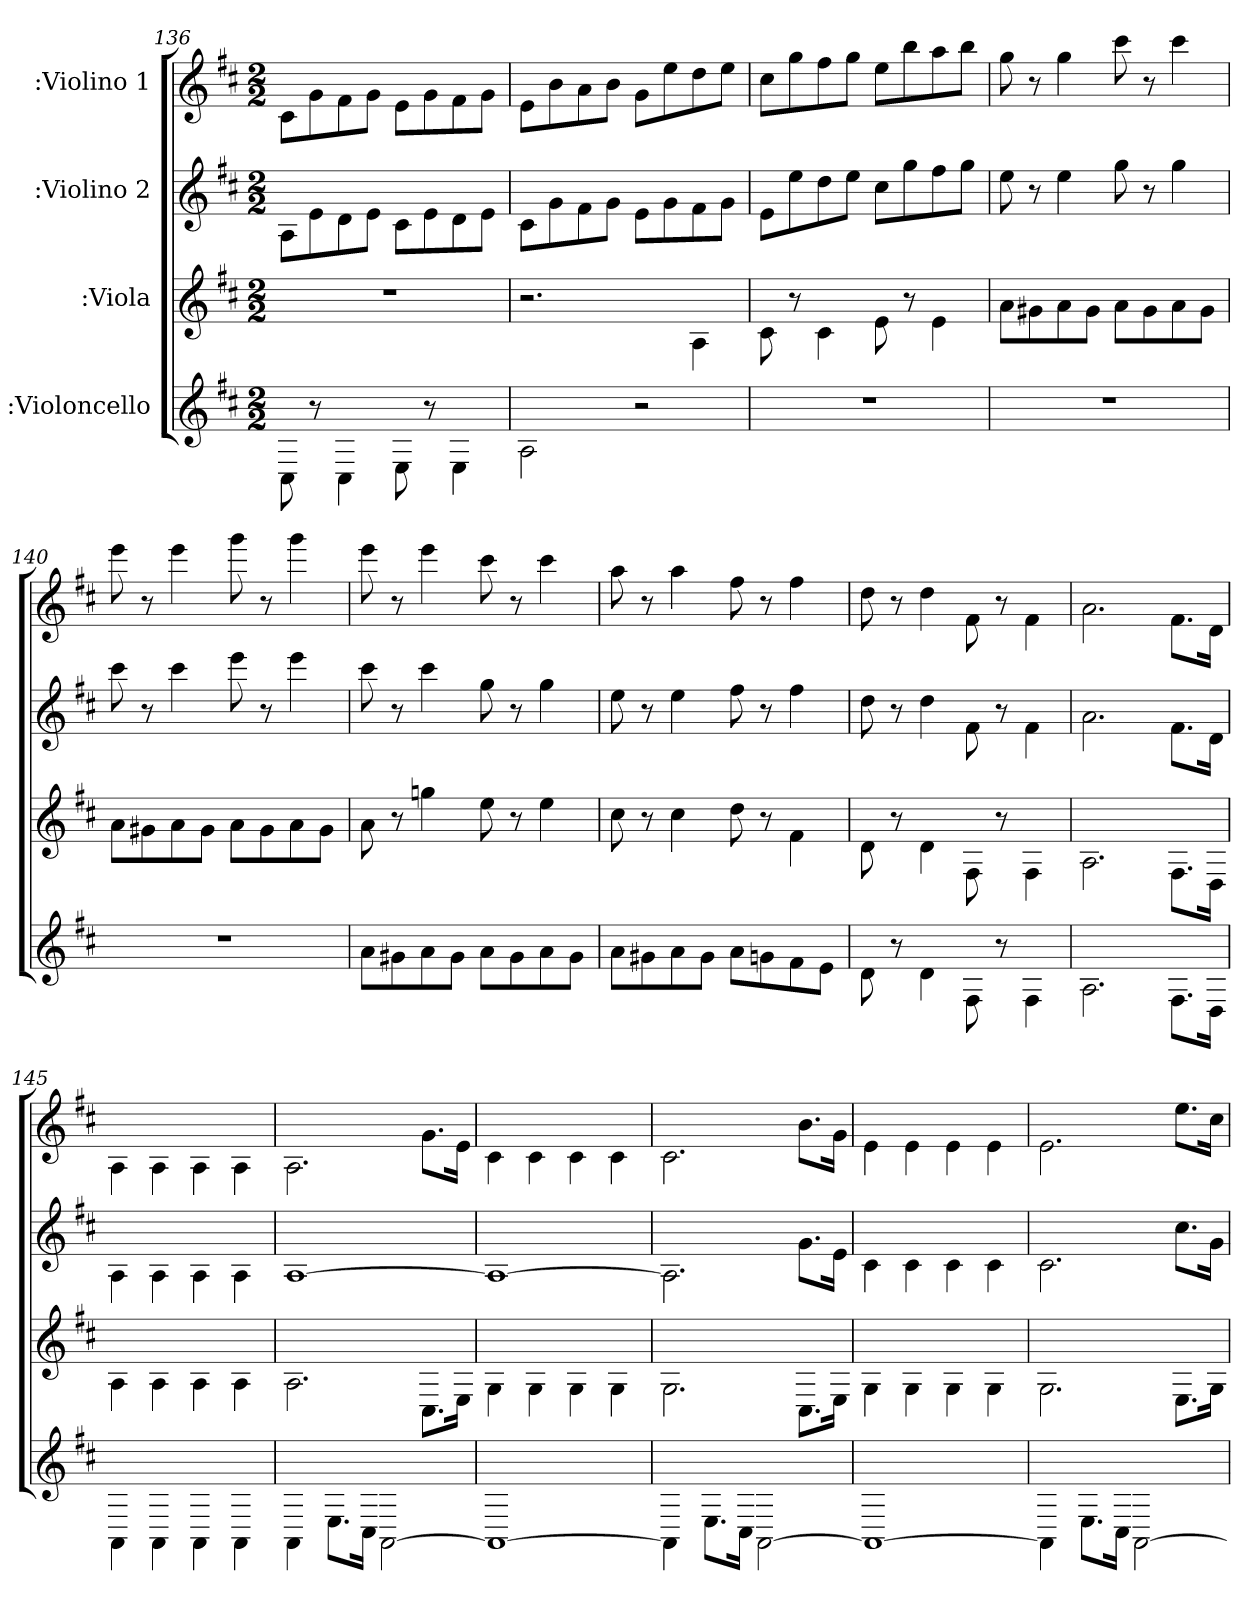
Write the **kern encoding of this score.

**kern	**kern	**kern	**kern
*part4	*part3	*part2	*part1
*staff4	*staff3	*staff2	*staff1
*I":Violoncello	*I":Viola	*I":Violino 2	*I":Violino 1
*k[f#c#]	*k[f#c#]	*k[f#c#]	*k[f#c#]
*D:	*D:	*D:	*D:
*M2/2	*M2/2	*M2/2	*M2/2
=136	=136	=136	=136
8C#\	1r	8A\L	8c#\L
8r	.	8e\	8g\
4C#\	.	8d\	8f#\
.	.	8e\J	8g\J
8E\	.	8c#\L	8e\L
8r	.	8e\	8g\
4E\	.	8d\	8f#\
.	.	8e\J	8g\J
=137	=137	=137	=137
2A\	2.r	8c#\L	8e\L
.	.	8g\	8b\
.	.	8f#\	8a\
.	.	8g\J	8b\J
2r	.	8e\L	8g\L
.	.	8g\	8ee\
.	4A\	8f#\	8dd\
.	.	8g\J	8ee\J
=138	=138	=138	=138
1r	8c#\	8e\L	8cc#\L
.	8r	8ee\	8gg\
.	4c#\	8dd\	8ff#\
.	.	8ee\J	8gg\J
.	8e\	8cc#\L	8ee\L
.	8r	8gg\	8bb\
.	4e\	8ff#\	8aa\
.	.	8gg\J	8bb\J
=139	=139	=139	=139
1r	8a\L	8ee\	8gg\
.	8g#X\	8r	8r
.	8a\	4ee\	4gg\
.	8g#\J	.	.
.	8a\L	8gg\	8ccc#\
.	8g#\	8r	8r
.	8a\	4gg\	4ccc#\
.	8g#\J	.	.
=140	=140	=140	=140
1r	8a\L	8ccc#\	8eee\
.	8g#X\	8r	8r
.	8a\	4ccc#\	4eee\
.	8g#\J	.	.
.	8a\L	8eee\	8ggg\
.	8g#\	8r	8r
.	8a\	4eee\	4ggg\
.	8g#\J	.	.
=141	=141	=141	=141
8a\L	8a\	8ccc#\	8eee\
8g#X\	8r	8r	8r
8a\	4ggn\	4ccc#\	4eee\
8g#\J	.	.	.
8a\L	8ee\	8gg\	8ccc#\
8g#\	8r	8r	8r
8a\	4ee\	4gg\	4ccc#\
8g#\J	.	.	.
=142	=142	=142	=142
8a\L	8cc#\	8ee\	8aa\
8g#X\	8r	8r	8r
8a\	4cc#\	4ee\	4aa\
8g#\J	.	.	.
8a\L	8dd\	8ff#\	8ff#\
8gn\	8r	8r	8r
8f#\	4f#\	4ff#\	4ff#\
8e\J	.	.	.
=143	=143	=143	=143
8d\	8d\	8dd\	8dd\
8r	8r	8r	8r
4d\	4d\	4dd\	4dd\
8F#\	8F#\	8f#\	8f#\
8r	8r	8r	8r
4F#\	4F#\	4f#\	4f#\
=144	=144	=144	=144
2.A\	2.A\	2.a\	2.a\
8.F#\L	8.F#\L	8.f#\L	8.f#\L
16D\Jk	16D\Jk	16d\Jk	16d\Jk
=145	=145	=145	=145
4AA\	4A\	4A\	4A\
4AA\	4A\	4A\	4A\
4AA\	4A\	4A\	4A\
4AA\	4A\	4A\	4A\
=146	=146	=146	=146
4AA\	2.A\	[1A\	2.A\
8.E\L	.	.	.
16C#\Jk	.	.	.
[2AA\	.	.	.
.	8.C#\L	.	8.g\L
.	16E\Jk	.	16e\Jk
=147	=147	=147	=147
1AA\_	4G\	1A\_	4c#\
.	4G\	.	4c#\
.	4G\	.	4c#\
.	4G\	.	4c#\
=148	=148	=148	=148
4AA\]	2.G\	2.A\]	2.c#\
8.E\L	.	.	.
16C#\Jk	.	.	.
[2AA\	.	.	.
.	8.C#\L	8.g\L	8.b\L
.	16E\Jk	16e\Jk	16g\Jk
=149	=149	=149	=149
1AA\_	4G\	4c#\	4e\
.	4G\	4c#\	4e\
.	4G\	4c#\	4e\
.	4G\	4c#\	4e\
=150	=150	=150	=150
4AA\]	2.G\	2.c#\	2.e\
8.E\L	.	.	.
16C#\Jk	.	.	.
[2AA\	.	.	.
.	8.E\L	8.cc#\L	8.ee\L
.	16G\Jk	16g\Jk	16cc#\Jk
=	=	=	=
*-	*-	*-	*-
